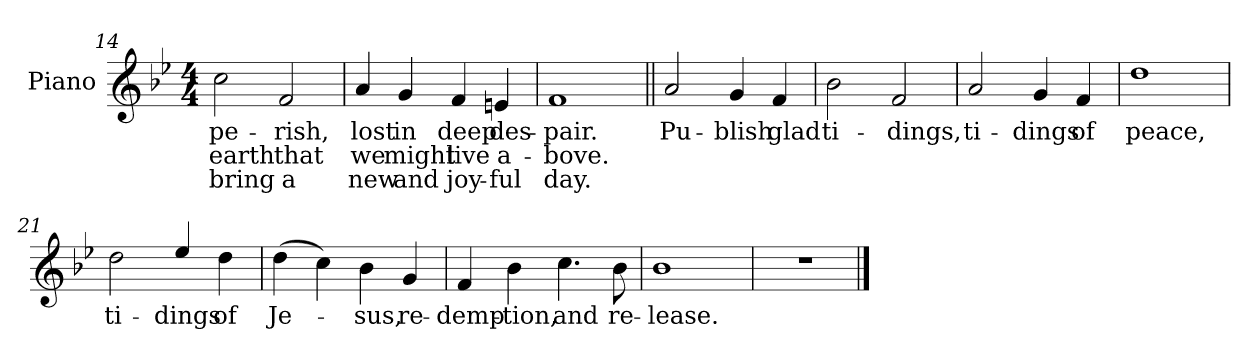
**kern	**text	**text	**text
*part1	*part1	*part1	*part1
*staff1	*staff1	*staff1	*staff1
*I"Piano	*	*	*
*I'Pno.	*	*	*
*clefG2	*	*	*
*k[b-e-]	*	*	*
*B-:	*	*	*
*M4/4	*	*	*
=14	=14	=14	=14
!	!LO:LY:b:color=#000000	!LO:LY:b:color=#000000	!LO:LY:b:color=#000000
2cci\	pe-	earth	bring
!	!LO:LY:b:color=#000000	!LO:LY:b:color=#000000	!LO:LY:b:color=#000000
2fi/	-rish,	that	a
!!LO:LB:g=z
=15	=15	=15	=15
!	!LO:LY:b:color=#000000	!LO:LY:b:color=#000000	!LO:LY:b:color=#000000
4ai/	lost	we	new
!	!LO:LY:b:color=#000000	!LO:LY:b:color=#000000	!LO:LY:b:color=#000000
4gi/	in	might	and
!	!LO:LY:b:color=#000000	!LO:LY:b:color=#000000	!LO:LY:b:color=#000000
4fi/	deep	live	joy-
!	!LO:LY:b:color=#000000	!LO:LY:b:color=#000000	!LO:LY:b:color=#000000
4eni/	des-	a-	-ful
=16	=16	=16	=16
!	!LO:LY:b:color=#000000	!LO:LY:b:color=#000000	!LO:LY:b:color=#000000
1fi	-pair.	-bove.	day.
=17||	=17||	=17||	=17||
!	!LO:LY:b:color=#000000	!	!
2ai/	Pu-	.	.
!	!LO:LY:b:color=#000000	!	!
4gi/	-blish	.	.
!	!LO:LY:b:color=#000000	!	!
4fi/	glad	.	.
=18	=18	=18	=18
!	!LO:LY:b:color=#000000	!	!
2b-i\	ti-	.	.
!	!LO:LY:b:color=#000000	!	!
2fi/	-dings,	.	.
=19	=19	=19	=19
!	!LO:LY:b:color=#000000	!	!
2ai/	ti-	.	.
!	!LO:LY:b:color=#000000	!	!
4gi/	-dings	.	.
!	!LO:LY:b:color=#000000	!	!
4fi/	of	.	.
!!LO:LB:g=z
=20	=20	=20	=20
!	!LO:LY:b:color=#000000	!	!
1ddi	peace,	.	.
=21	=21	=21	=21
!	!LO:LY:b:color=#000000	!	!
2ddi\	ti-	.	.
!	!LO:LY:b:color=#000000	!	!
4ee-i/	-dings	.	.
!	!LO:LY:b:color=#000000	!	!
4ddi\	of	.	.
=22	=22	=22	=22
!	!LO:LY:b:color=#000000	!	!
(4ddi\	Je-	.	.
4cci\)	.	.	.
!	!LO:LY:b:color=#000000	!	!
4b-i\	-sus,	.	.
!	!LO:LY:b:color=#000000	!	!
4gi/	re-	.	.
!!LO:LB:g=z
=23	=23	=23	=23
!	!LO:LY:b:color=#000000	!	!
4fi/	-demp-	.	.
!	!LO:LY:b:color=#000000	!	!
4b-i\	-tion,	.	.
!	!LO:LY:b:color=#000000	!	!
4.cci\	and	.	.
!	!LO:LY:b:color=#000000	!	!
8b-i\	re-	.	.
=24	=24	=24	=24
!	!LO:LY:b:color=#000000	!	!
1b-i	-lease.	.	.
=25	=25	=25	=25
1r	.	.	.
==	==	==	==
*-	*-	*-	*-
